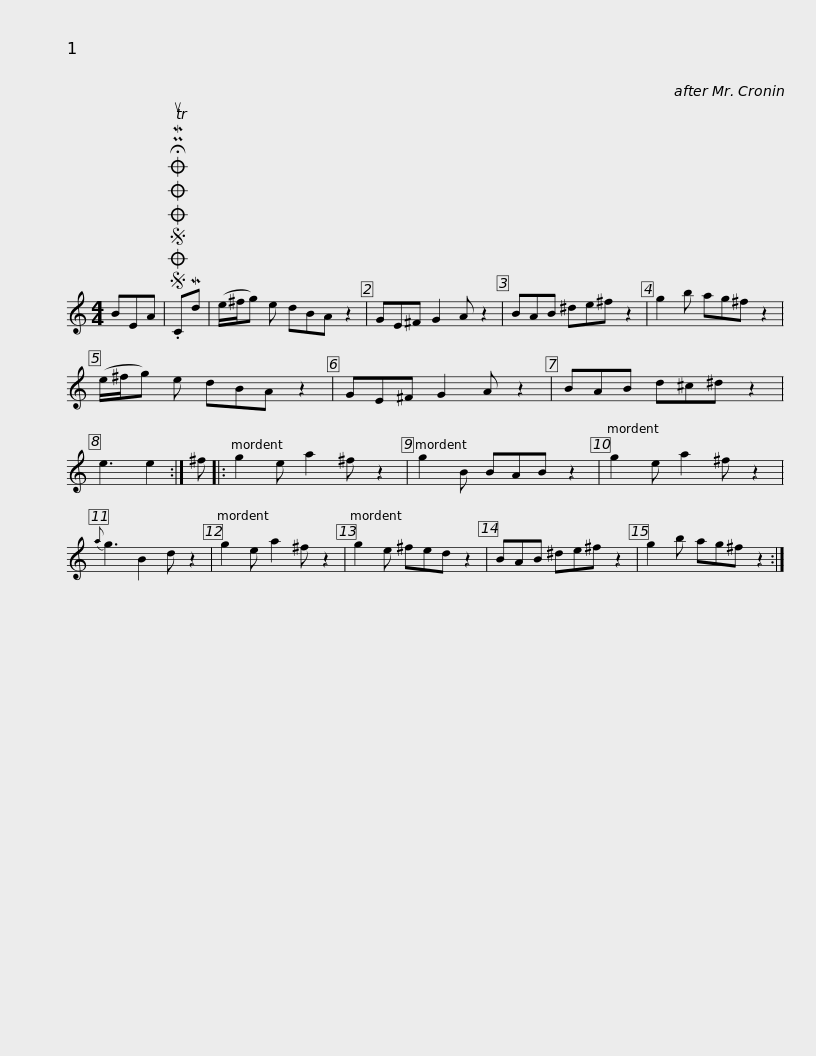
X:1
L:1/8
M:4/4
I:linebreak $
K:C
V:1 treble
V:1
 BEA |SOSOOO .!fermata!PMTuCMd | (e/^f/g) e dBA z2 | GE^F G2 A z2 | BAB ^de^f z2 | %5
 g2 b ag^f z2 | (e/^f/g) e dBA z2 |$ GE^F G2 A z2 | BAB d^c^d z2 | e3 e2 :| %10
 ^f |: g2 e a2 ^f z2 | g2 B BAB z2 | g2 e a2 ^f z2 |{a} g3 B2 d z2 |$ %15
 g2 e a2 ^f z2 | g2 e ^fed z2 | BAB ^de^f z2 | g2 b ag^f z2 :| %19
